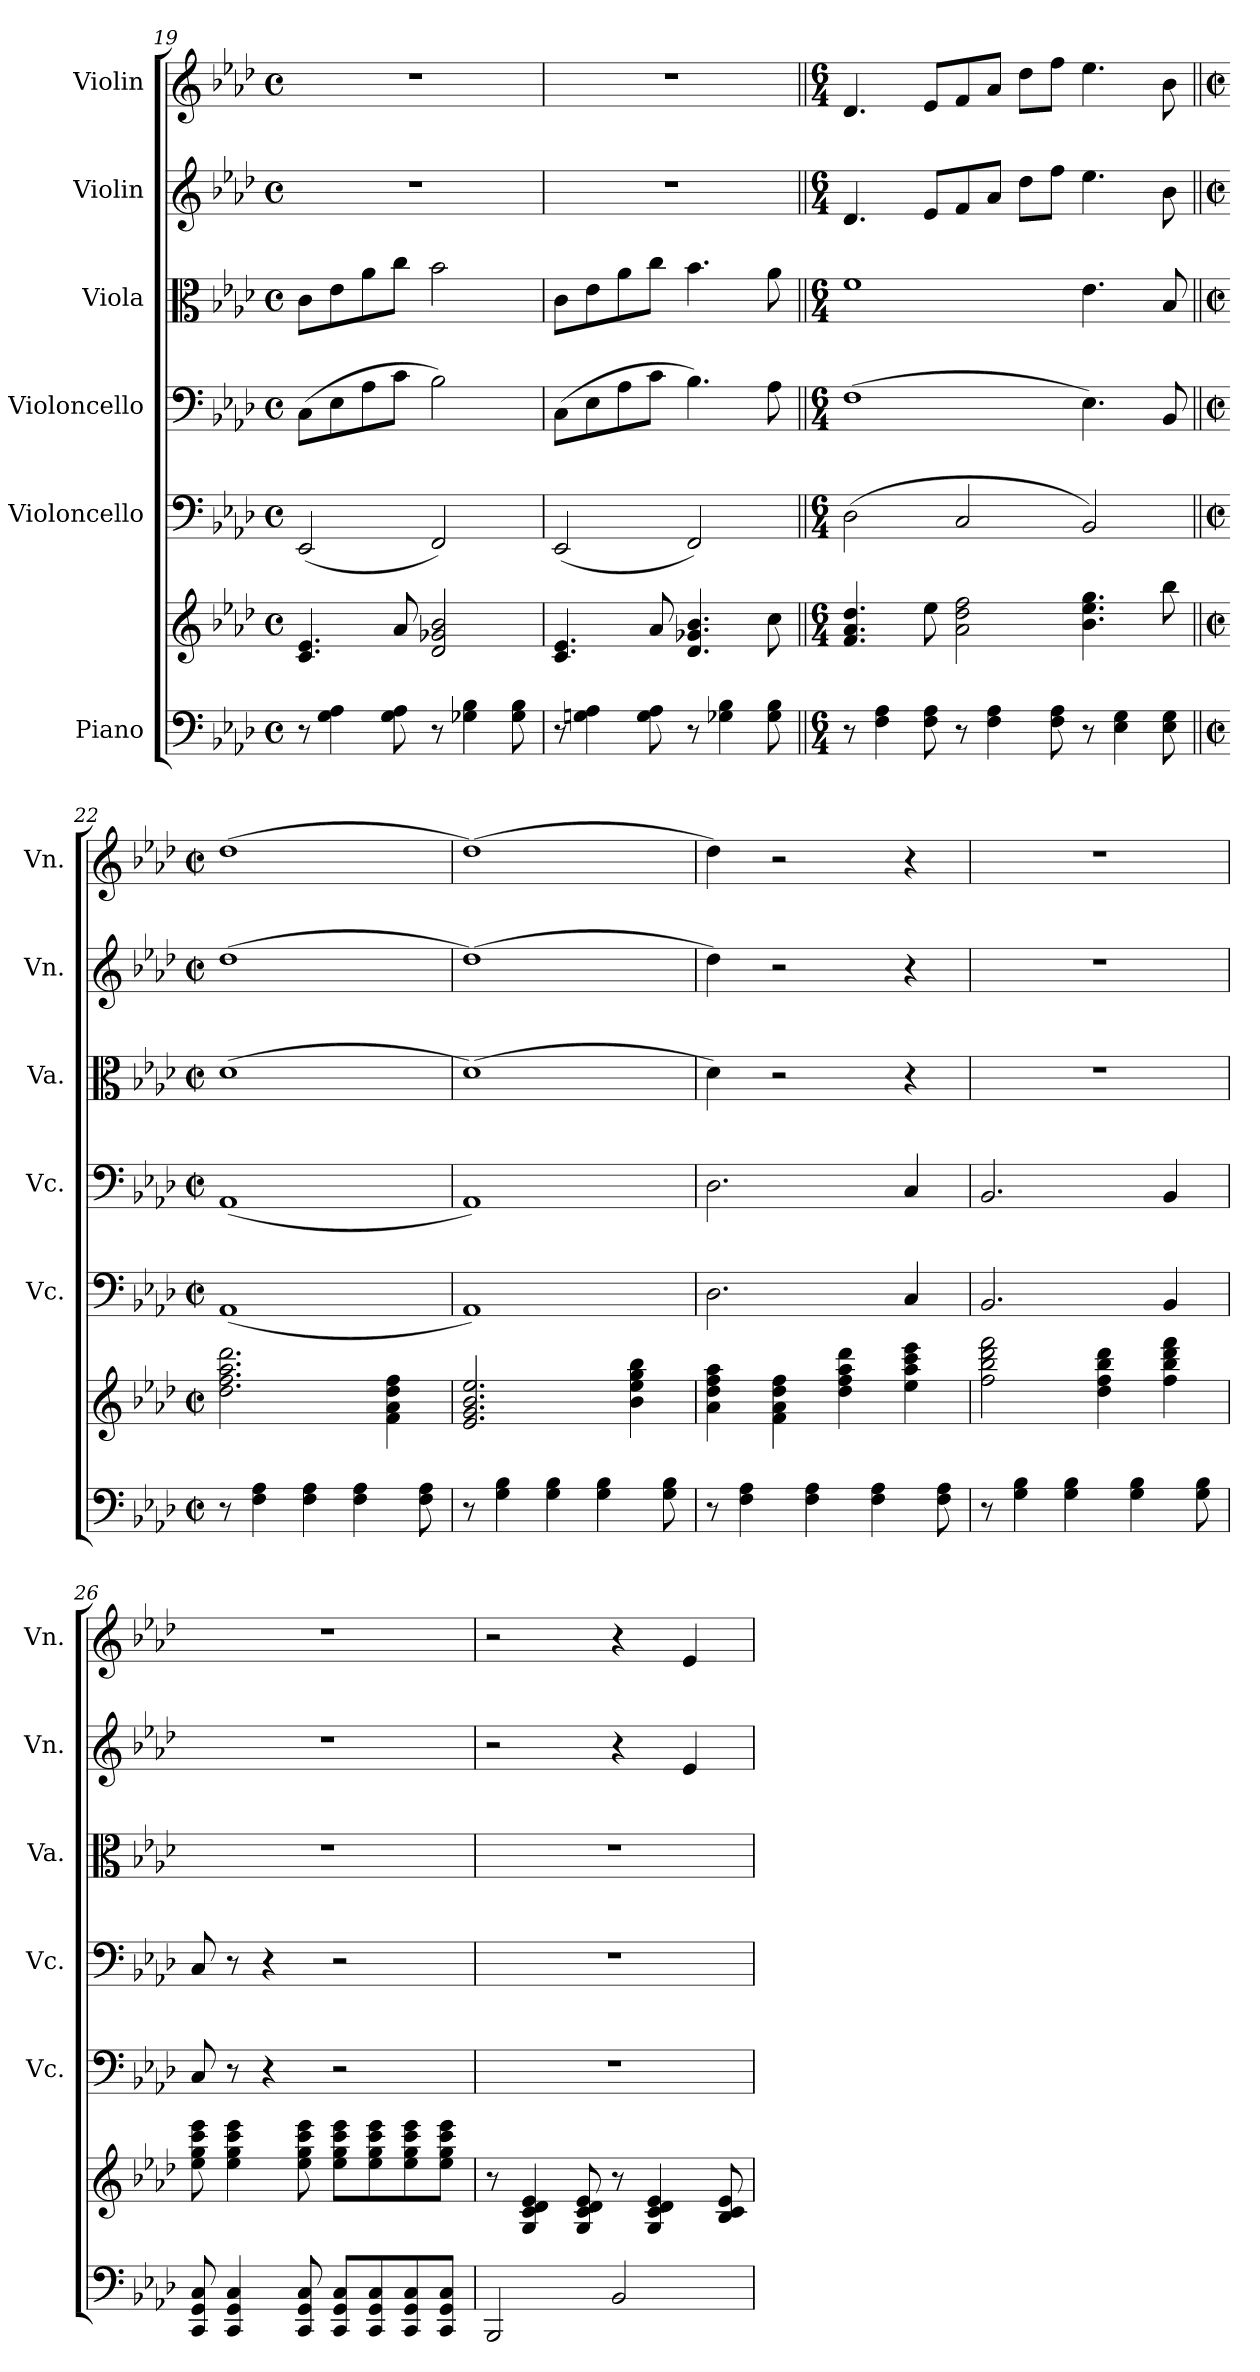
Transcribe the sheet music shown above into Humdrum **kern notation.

**kern	**kern	**kern	**kern	**kern	**kern	**kern
*part6	*part6	*part5	*part4	*part3	*part2	*part1
*staff7	*staff6	*staff5	*staff4	*staff3	*staff2	*staff1
*I"Piano	*	*I"Violoncello	*I"Violoncello	*I"Viola	*I"Violin	*I"Violin
*	*	*I'Vc.	*I'Vc.	*I'Va.	*I'Vn.	*I'Vn.
*clefF4	*clefG2	*clefF4	*clefF4	*clefC3	*clefG2	*clefG2
*k[b-e-a-d-]	*k[b-e-a-d-]	*k[b-e-a-d-]	*k[b-e-a-d-]	*k[b-e-a-d-]	*k[b-e-a-d-]	*k[b-e-a-d-]
*M4/4	*M4/4	*M4/4	*M4/4	*M4/4	*M4/4	*M4/4
*met(c)	*met(c)	*met(c)	*met(c)	*met(c)	*met(c)	*met(c)
=19	=19	=19	=19	=19	=19	=19
8r	4.c/ 4.e-/	(2EE-/	(8C\L	8c\L	1r	1r
4G\ 4A-\	.	.	8E-\	8e-\	.	.
.	.	.	8A-\	8a-\	.	.
8G\ 8A-\	8a-/	.	8c\J	8cc\J	.	.
8r	2d-/ 2g-X/ 2b-/	2FF/)	2B-\)	2b-\	.	.
4G-X\ 4B-\	.	.	.	.	.	.
8G-\ 8B-\	.	.	.	.	.	.
=20	=20	=20	=20	=20	=20	=20
8r	4.c/ 4.e-/	(2EE-/	(8C\L	8c\L	1r	1r
4Gn\ 4A-\	.	.	8E-\	8e-\	.	.
.	.	.	8A-\	8a-\	.	.
8G\ 8A-\	8a-/	.	8c\J	8cc\J	.	.
8r	4.d-/ 4.g-X/ 4.b-/	2FF/)	4.B-\)	4.b-\	.	.
4G-X\ 4B-\	.	.	.	.	.	.
8G-\ 8B-\	8cc\	.	8A-\	8a-\	.	.
!!LO:PB:g=z
=21||	=21||	=21||	=21||	=21||	=21||	=21||
*M6/4	*M6/4	*M6/4	*M6/4	*M6/4	*M6/4	*M6/4
8r	4.f/ 4.a-/ 4.dd-/	(2D-\	(1F	1f	4.d-/	4.d-/
4F\ 4A-\	.	.	.	.	.	.
8F\ 8A-\	8ee-\	.	.	.	8e-/L	8e-/L
8r	2a-\ 2dd-\ 2ff\	2C/	.	.	8f/	8f/
4F\ 4A-\	.	.	.	.	8a-/J	8a-/J
.	.	.	.	.	8dd-\L	8dd-\L
8F\ 8A-\	.	.	.	.	8ff\J	8ff\J
8r	4.b-\ 4.ee-\ 4.gg\	2BB-/)	4.E-\)	4.e-\	4.ee-\	4.ee-\
4E-\ 4G\	.	.	.	.	.	.
8E-\ 8G\	8bb-\	.	8BB-/	8B-/	8b-\	8b-\
=22||	=22||	=22||	=22||	=22||	=22||	=22||
*M2/2	*M2/2	*M2/2	*M2/2	*M2/2	*M2/2	*M2/2
*met(c|)	*met(c|)	*met(c|)	*met(c|)	*met(c|)	*met(c|)	*met(c|)
*	*	*	*	*	*	*MM130
8r	2.dd-\ 2.ff\ 2.aa-\ 2.ddd-\	(1AA-	(1AA-	(1d-	(1dd-	(1dd-
4F\ 4A-\	.	.	.	.	.	.
4F\ 4A-\	.	.	.	.	.	.
4F\ 4A-\	.	.	.	.	.	.
.	4f\ 4a-\ 4dd-\ 4ff\	.	.	.	.	.
8F\ 8A-\	.	.	.	.	.	.
=23	=23	=23	=23	=23	=23	=23
8r	2.e-/ 2.g/ 2.b-/ 2.ee-/	1AA-)	1AA-)	(1d-)	(1dd-)	(1dd-)
4G\ 4B-\	.	.	.	.	.	.
4G\ 4B-\	.	.	.	.	.	.
4G\ 4B-\	.	.	.	.	.	.
.	4b-\ 4ee-\ 4gg\ 4bb-\	.	.	.	.	.
8G\ 8B-\	.	.	.	.	.	.
=24	=24	=24	=24	=24	=24	=24
8r	4a-\ 4dd-\ 4ff\ 4aa-\	2.D-\	2.D-\	4d-\)	4dd-\)	4dd-\)
4F\ 4A-\	.	.	.	.	.	.
.	4f\ 4a-\ 4dd-\ 4ff\	.	.	2r	2r	2r
4F\ 4A-\	.	.	.	.	.	.
.	4dd-\ 4ff\ 4aa-\ 4ddd-\	.	.	.	.	.
4F\ 4A-\	.	.	.	.	.	.
.	4ee-\ 4aa-\ 4ccc\ 4eee-\	4C/	4C/	4r	4r	4r
8F\ 8A-\	.	.	.	.	.	.
=25	=25	=25	=25	=25	=25	=25
8r	2ff\ 2bb-\ 2ddd-\ 2fff\	2.BB-/	2.BB-/	1r	1r	1r
4G\ 4B-\	.	.	.	.	.	.
4G\ 4B-\	.	.	.	.	.	.
.	4dd-\ 4ff\ 4bb-\ 4ddd-\	.	.	.	.	.
4G\ 4B-\	.	.	.	.	.	.
.	4ff\ 4bb-\ 4ddd-\ 4fff\	4BB-/	4BB-/	.	.	.
8G\ 8B-\	.	.	.	.	.	.
=26	=26	=26	=26	=26	=26	=26
8CC/ 8GG/ 8C/	8ee-\ 8gg\ 8ccc\ 8eee-\	8C/	8C/	1r	1r	1r
4CC/ 4GG/ 4C/	4ee-\ 4gg\ 4ccc\ 4eee-\	8r	8r	.	.	.
.	.	4r	4r	.	.	.
8CC/ 8GG/ 8C/	8ee-\ 8gg\ 8ccc\ 8eee-\	.	.	.	.	.
8CC/ 8GG/ 8C/L	8ee-\ 8gg\ 8ccc\ 8eee-\L	2r	2r	.	.	.
8CC/ 8GG/ 8C/	8ee-\ 8gg\ 8ccc\ 8eee-\	.	.	.	.	.
8CC/ 8GG/ 8C/	8ee-\ 8gg\ 8ccc\ 8eee-\	.	.	.	.	.
8CC/ 8GG/ 8C/J	8ee-\ 8gg\ 8ccc\ 8eee-\J	.	.	.	.	.
!!LO:LB:g=z
=27	=27	=27	=27	=27	=27	=27
2BBB-/	8r	1r	1r	1r	2r	2r
.	4G/ 4c/ 4d-/ 4e-/	.	.	.	.	.
.	8G/ 8c/ 8d-/ 8e-/	.	.	.	.	.
2BB-/	8r	.	.	.	4r	4r
.	4G/ 4c/ 4d-/ 4e-/	.	.	.	.	.
.	.	.	.	.	4e-/	4e-/
.	8B-/ 8c/ 8e-/	.	.	.	.	.
=	=	=	=	=	=	=
*-	*-	*-	*-	*-	*-	*-
